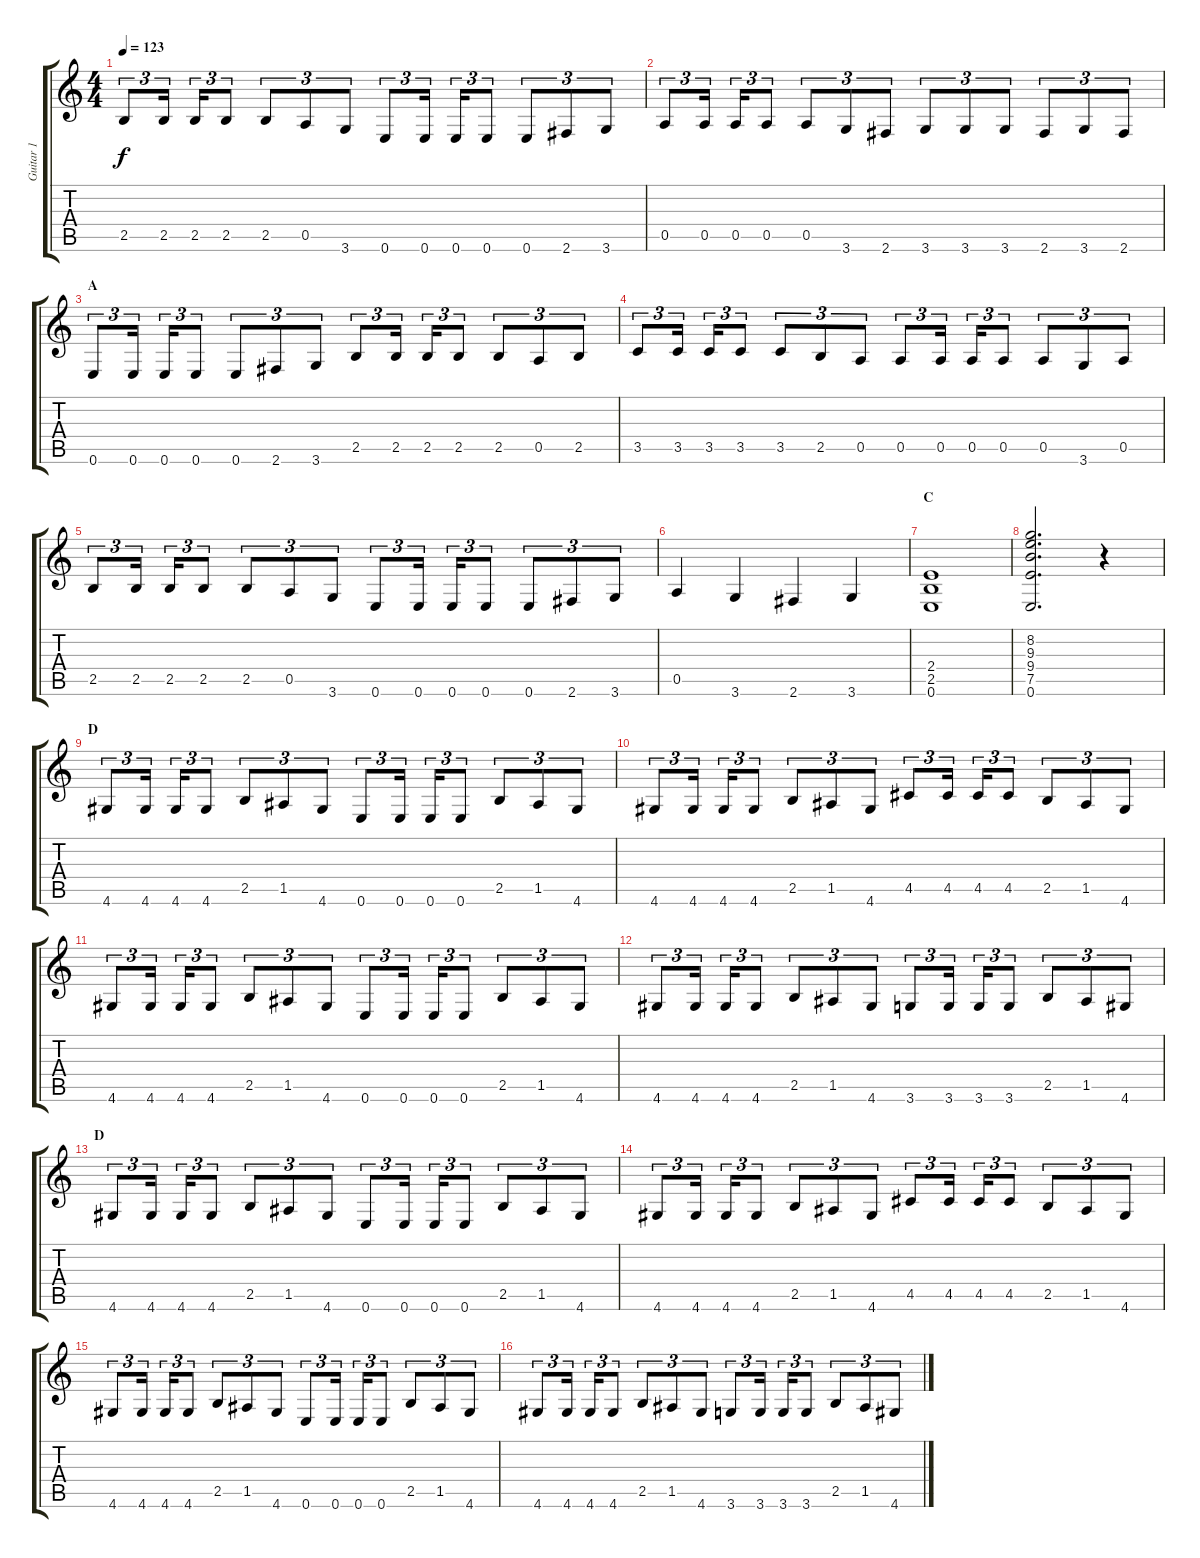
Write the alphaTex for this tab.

\track ("Guitar 1" "Guitar 1") {instrument distortionguitar}
\staff {score tabs}
\tuning (E4 B3 G3 D3 A2 E2) {hide}
\ts (4 4)
\tempo 123
\clef g2
\ks c
2.5.8{tu (3 2) dy f} 2.5.16{tu (3 2)} 2.5.16{tu (3 2)} 2.5.8{tu (3 2)} 2.5.8{tu (3 2)} 0.5.8{tu (3 2)} 3.6.8{tu (3 2)} 0.6.8{tu (3 2)} 0.6.16{tu (3 2)} 0.6.16{tu (3 2)} 0.6.8{tu (3 2)} 0.6.8{tu (3 2)} 2.6.8{tu (3 2)} 3.6.8{tu (3 2)} |
0.5.8{tu (3 2)} 0.5.16{tu (3 2)} 0.5.16{tu (3 2)} 0.5.8{tu (3 2)} 0.5.8{tu (3 2)} 3.6.8{tu (3 2)} 2.6.8{tu (3 2)} 3.6.8{tu (3 2)} 3.6.8{tu (3 2)} 3.6.8{tu (3 2)} 2.6.8{tu (3 2)} 3.6.8{tu (3 2)} 2.6.8{tu (3 2)} |
\section ("" "A")
0.6.8{tu (3 2)} 0.6.16{tu (3 2)} 0.6.16{tu (3 2)} 0.6.8{tu (3 2)} 0.6.8{tu (3 2)} 2.6.8{tu (3 2)} 3.6.8{tu (3 2)} 2.5.8{tu (3 2)} 2.5.16{tu (3 2)} 2.5.16{tu (3 2)} 2.5.8{tu (3 2)} 2.5.8{tu (3 2)} 0.5.8{tu (3 2)} 2.5.8{tu (3 2)} |
3.5.8{tu (3 2)} 3.5.16{tu (3 2)} 3.5.16{tu (3 2)} 3.5.8{tu (3 2)} 3.5.8{tu (3 2)} 2.5.8{tu (3 2)} 0.5.8{tu (3 2)} 0.5.8{tu (3 2)} 0.5.16{tu (3 2)} 0.5.16{tu (3 2)} 0.5.8{tu (3 2)} 0.5.8{tu (3 2)} 3.6.8{tu (3 2)} 0.5.8{tu (3 2)} |
2.5.8{tu (3 2)} 2.5.16{tu (3 2)} 2.5.16{tu (3 2)} 2.5.8{tu (3 2)} 2.5.8{tu (3 2)} 0.5.8{tu (3 2)} 3.6.8{tu (3 2)} 0.6.8{tu (3 2)} 0.6.16{tu (3 2)} 0.6.16{tu (3 2)} 0.6.8{tu (3 2)} 0.6.8{tu (3 2)} 2.6.8{tu (3 2)} 3.6.8{tu (3 2)} |
0.5.4 3.6.4 2.6.4 3.6.4 |
\section ("" "C")
(2.4 2.5 0.6).1 |
(8.2 9.3 9.4 7.5 0.6).2{d} r.4 |
\section ("" "D")
4.6.8{tu (3 2)} 4.6.16{tu (3 2)} 4.6.16{tu (3 2)} 4.6.8{tu (3 2)} 2.5.8{tu (3 2)} 1.5.8{tu (3 2)} 4.6.8{tu (3 2)} 0.6.8{tu (3 2)} 0.6.16{tu (3 2)} 0.6.16{tu (3 2)} 0.6.8{tu (3 2)} 2.5.8{tu (3 2)} 1.5.8{tu (3 2)} 4.6.8{tu (3 2)} |
4.6.8{tu (3 2)} 4.6.16{tu (3 2)} 4.6.16{tu (3 2)} 4.6.8{tu (3 2)} 2.5.8{tu (3 2)} 1.5.8{tu (3 2)} 4.6.8{tu (3 2)} 4.5.8{tu (3 2)} 4.5.16{tu (3 2)} 4.5.16{tu (3 2)} 4.5.8{tu (3 2)} 2.5.8{tu (3 2)} 1.5.8{tu (3 2)} 4.6.8{tu (3 2)} |
4.6.8{tu (3 2)} 4.6.16{tu (3 2)} 4.6.16{tu (3 2)} 4.6.8{tu (3 2)} 2.5.8{tu (3 2)} 1.5.8{tu (3 2)} 4.6.8{tu (3 2)} 0.6.8{tu (3 2)} 0.6.16{tu (3 2)} 0.6.16{tu (3 2)} 0.6.8{tu (3 2)} 2.5.8{tu (3 2)} 1.5.8{tu (3 2)} 4.6.8{tu (3 2)} |
4.6.8{tu (3 2)} 4.6.16{tu (3 2)} 4.6.16{tu (3 2)} 4.6.8{tu (3 2)} 2.5.8{tu (3 2)} 1.5.8{tu (3 2)} 4.6.8{tu (3 2)} 3.6.8{tu (3 2)} 3.6.16{tu (3 2)} 3.6.16{tu (3 2)} 3.6.8{tu (3 2)} 2.5.8{tu (3 2)} 1.5.8{tu (3 2)} 4.6.8{tu (3 2)} |
\section ("" "D")
4.6.8{tu (3 2)} 4.6.16{tu (3 2)} 4.6.16{tu (3 2)} 4.6.8{tu (3 2)} 2.5.8{tu (3 2)} 1.5.8{tu (3 2)} 4.6.8{tu (3 2)} 0.6.8{tu (3 2)} 0.6.16{tu (3 2)} 0.6.16{tu (3 2)} 0.6.8{tu (3 2)} 2.5.8{tu (3 2)} 1.5.8{tu (3 2)} 4.6.8{tu (3 2)} |
4.6.8{tu (3 2)} 4.6.16{tu (3 2)} 4.6.16{tu (3 2)} 4.6.8{tu (3 2)} 2.5.8{tu (3 2)} 1.5.8{tu (3 2)} 4.6.8{tu (3 2)} 4.5.8{tu (3 2)} 4.5.16{tu (3 2)} 4.5.16{tu (3 2)} 4.5.8{tu (3 2)} 2.5.8{tu (3 2)} 1.5.8{tu (3 2)} 4.6.8{tu (3 2)} |
4.6.8{tu (3 2)} 4.6.16{tu (3 2)} 4.6.16{tu (3 2)} 4.6.8{tu (3 2)} 2.5.8{tu (3 2)} 1.5.8{tu (3 2)} 4.6.8{tu (3 2)} 0.6.8{tu (3 2)} 0.6.16{tu (3 2)} 0.6.16{tu (3 2)} 0.6.8{tu (3 2)} 2.5.8{tu (3 2)} 1.5.8{tu (3 2)} 4.6.8{tu (3 2)} |
4.6.8{tu (3 2)} 4.6.16{tu (3 2)} 4.6.16{tu (3 2)} 4.6.8{tu (3 2)} 2.5.8{tu (3 2)} 1.5.8{tu (3 2)} 4.6.8{tu (3 2)} 3.6.8{tu (3 2)} 3.6.16{tu (3 2)} 3.6.16{tu (3 2)} 3.6.8{tu (3 2)} 2.5.8{tu (3 2)} 1.5.8{tu (3 2)} 4.6.8{tu (3 2)}
